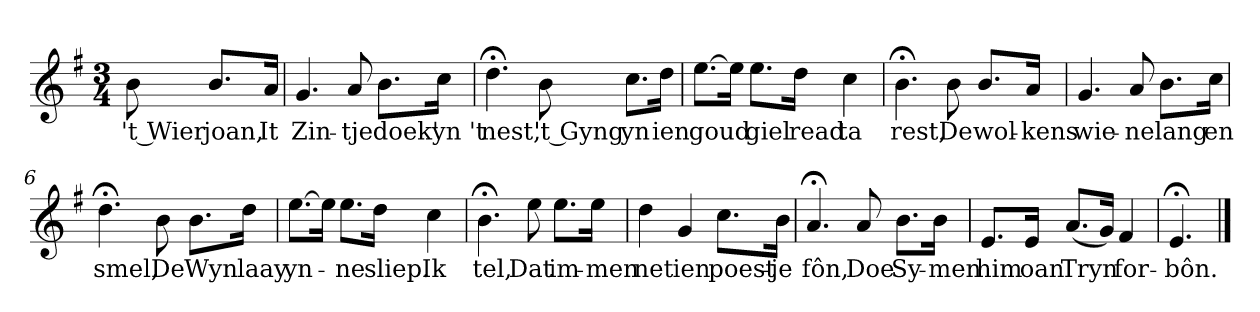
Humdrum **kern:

**kern	**text
*part1	*part1
*staff1	*staff1
*k[f#]	*
*G:	*
*M3/4	*
*MM120	*
=	=
8b	't Wier
8.bL	joan,
16aJk	It
=1	=1
4.g	Zin-
8a	-tje
8.bL	doek'
16ccJk	yn 't
=2	=2
4.dd;<	nest,
8b	't Gyng
8.ccL	yn
16ddJk	ien
=3	=3
[8.eeL	goud
16eeJk]	.
8.eeL	giel
16ddJk	read
4cc	ta
=4	=4
4.b;<	rest,
8b	De
8.bL	wol-
16aJk	-kens
=5	=5
4.g	wie-
8a	-ne
8.bL	lang
16ccJk	en
=6	=6
4.dd;<	smel,
8b	De
8.bL	Wyn
16ddJk	laay
=7	=7
[8.eeL	yn-
16eeJk]	.
8.eeL	-ne
16ddJk	sliep.
4cc	Ik
=8	=8
4.b;<	tel,
8ee	Dat
8.eeL	im-
16eeJk	-men
=9	=9
4dd	net
4g	ien
8.ccL	poest-
16bJk	-je
=10	=10
4.a;<	fôn,
8a	Doe
8.bL	Sy-
16bJk	-men
=11	=11
8.eL	him
16eJk	oan
(8.aL	Tryn
16gJk)	.
4f#	for-
=12	=12
4.e;<	-bôn.
==	==
*-	*-
